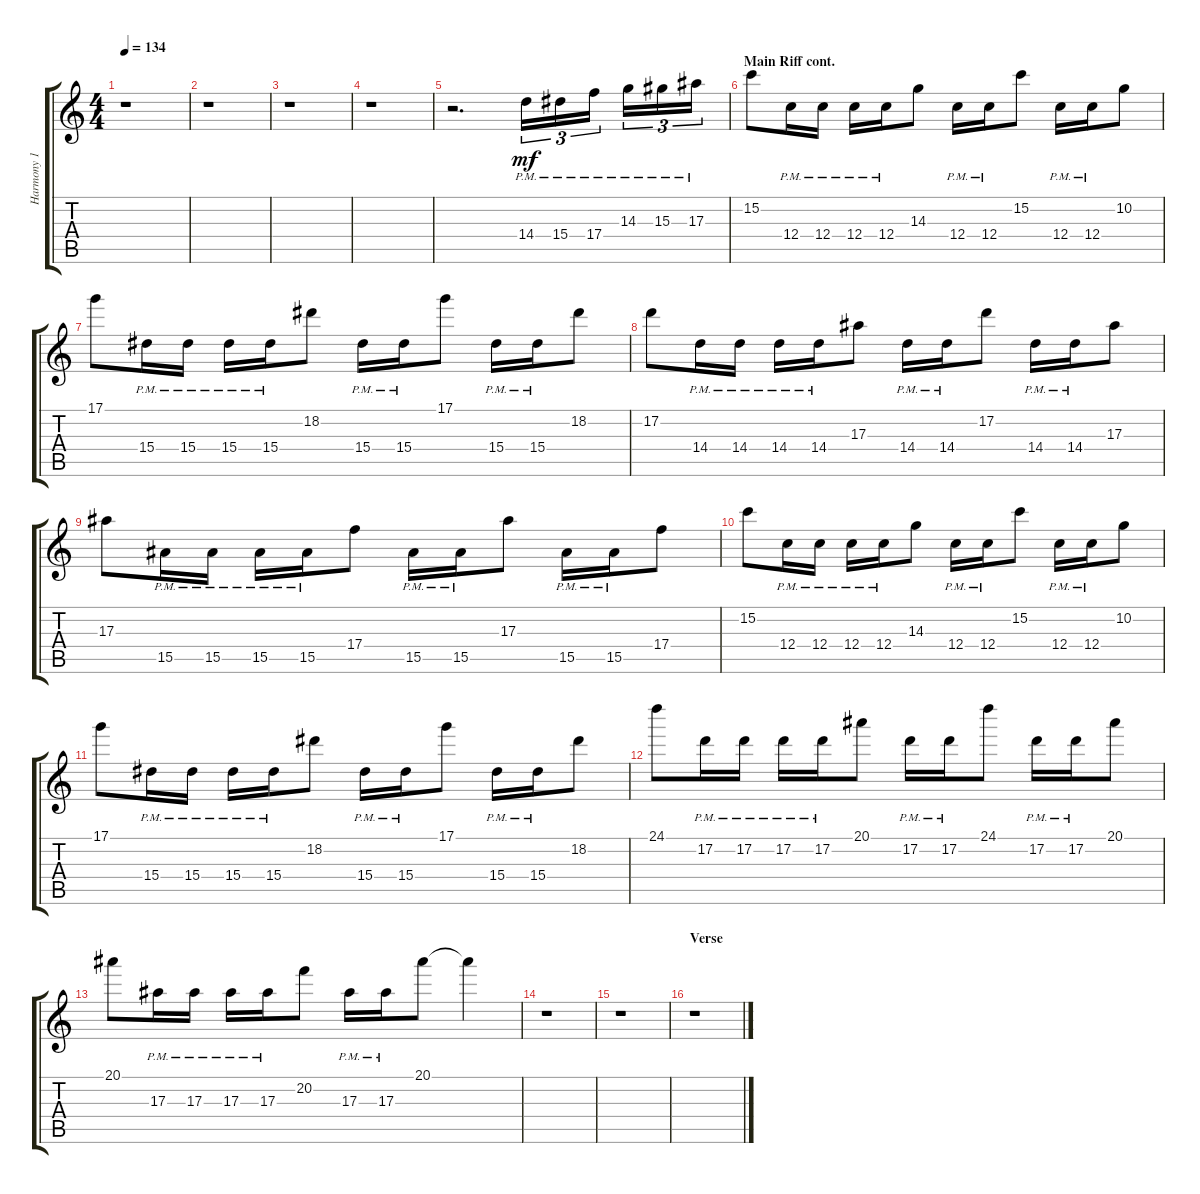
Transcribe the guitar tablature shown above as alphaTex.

\track ("Harmony 1" "Harmony 1") {instrument overdrivenguitar}
\staff {score tabs}
\tuning (D4 A3 F3 C3 G2 C2) {hide}
\ts (4 4)
\tempo 134
\clef g2
\ks aminor
r.1{dy mf} |
r.1 |
r.1 |
r.1 |
r.2{d} 14.4{pm}.16{tu (3 2)} 15.4{pm}.16{tu (3 2)} 17.4{pm}.16{tu (3 2)} 14.3{pm}.16{tu (3 2)} 15.3{pm}.16{tu (3 2)} 17.3{pm}.16{tu (3 2)} |
\section ("" "Main Riff cont.")
15.2.8 12.4{pm}.16 12.4{pm}.16 12.4{pm}.16 12.4{pm}.16 14.3.8 12.4{pm}.16 12.4{pm}.16 15.2.8 12.4{pm}.16 12.4{pm}.16 10.2.8 |
17.1.8 15.4{pm}.16 15.4{pm}.16 15.4{pm}.16 15.4{pm}.16 18.2.8 15.4{pm}.16 15.4{pm}.16 17.1.8 15.4{pm}.16 15.4{pm}.16 18.2.8 |
17.2.8 14.4{pm}.16 14.4{pm}.16 14.4{pm}.16 14.4{pm}.16 17.3.8 14.4{pm}.16 14.4{pm}.16 17.2.8 14.4{pm}.16 14.4{pm}.16 17.3.8 |
17.3.8 15.5{pm}.16 15.5{pm}.16 15.5{pm}.16 15.5{pm}.16 17.4.8 15.5{pm}.16 15.5{pm}.16 17.3.8 15.5{pm}.16 15.5{pm}.16 17.4.8 |
15.2.8 12.4{pm}.16 12.4{pm}.16 12.4{pm}.16 12.4{pm}.16 14.3.8 12.4{pm}.16 12.4{pm}.16 15.2.8 12.4{pm}.16 12.4{pm}.16 10.2.8 |
17.1.8 15.4{pm}.16 15.4{pm}.16 15.4{pm}.16 15.4{pm}.16 18.2.8 15.4{pm}.16 15.4{pm}.16 17.1.8 15.4{pm}.16 15.4{pm}.16 18.2.8 |
24.1.8 17.2{pm}.16 17.2{pm}.16 17.2{pm}.16 17.2{pm}.16 20.1.8 17.2{pm}.16 17.2{pm}.16 24.1.8 17.2{pm}.16 17.2{pm}.16 20.1.8 |
20.1.8 17.3{pm}.16 17.3{pm}.16 17.3{pm}.16 17.3{pm}.16 20.2.8 17.3{pm}.16 17.3{pm}.16 20.1.8 20.1{t}.4 |
r.1 |
r.1 |
\section ("" "Verse")
r.1
